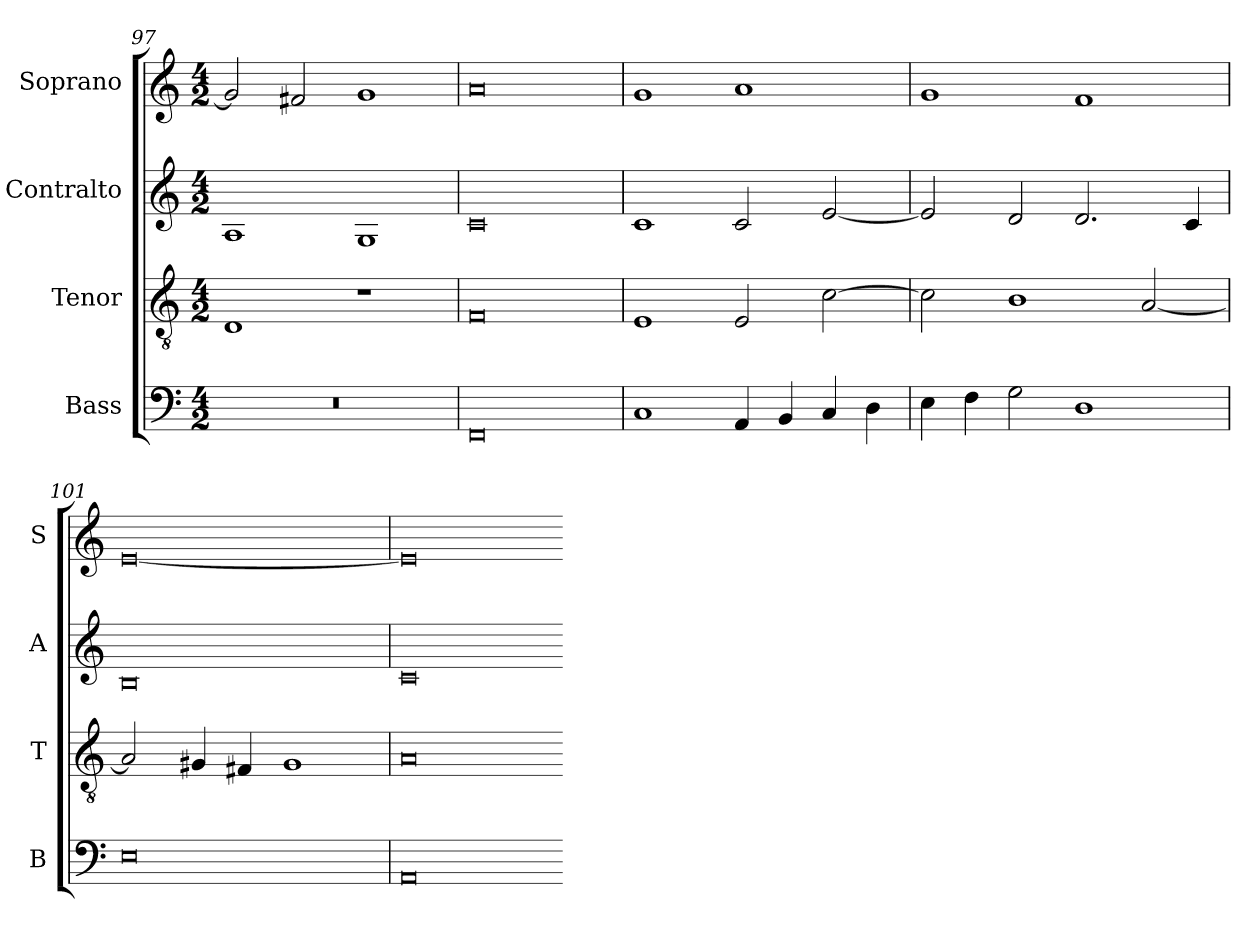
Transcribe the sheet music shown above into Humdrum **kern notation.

**kern	**kern	**kern	**kern
*part4	*part3	*part2	*part1
*staff4	*staff3	*staff2	*staff1
*I"Bass	*I"Tenor	*I"Contralto	*I"Soprano
*I'B	*I'T	*I'A	*I'S
*clefF4	*clefGv2	*clefG2	*clefG2
*k[]	*k[]	*k[]	*k[]
*M4/2	*M4/2	*M4/2	*M4/2
=97	=97	=97	=97
0r	1D	1A	2g]
.	.	.	2f#X
.	1r	1G	1g
=98	=98	=98	=98
0FF	0F	0c	0a
=99	=99	=99	=99
1C	1E	1c	1g
4AA	2E	2c	1a
4BB	.	.	.
4C	[2c	[2e	.
4D	.	.	.
=100	=100	=100	=100
4E	2c]	2e]	1g
4F	.	.	.
2G	1B	2d	.
1D	.	2.d	1f
.	[2A	.	.
.	.	4c	.
=101	=101	=101	=101
0E	2A]	0B	[0e
.	4G#X	.	.
.	4F#X	.	.
.	1G#	.	.
=102	=102	=102	=102
0AA	0A	0c	0e]
=-	=-	=-	=-
*-	*-	*-	*-
